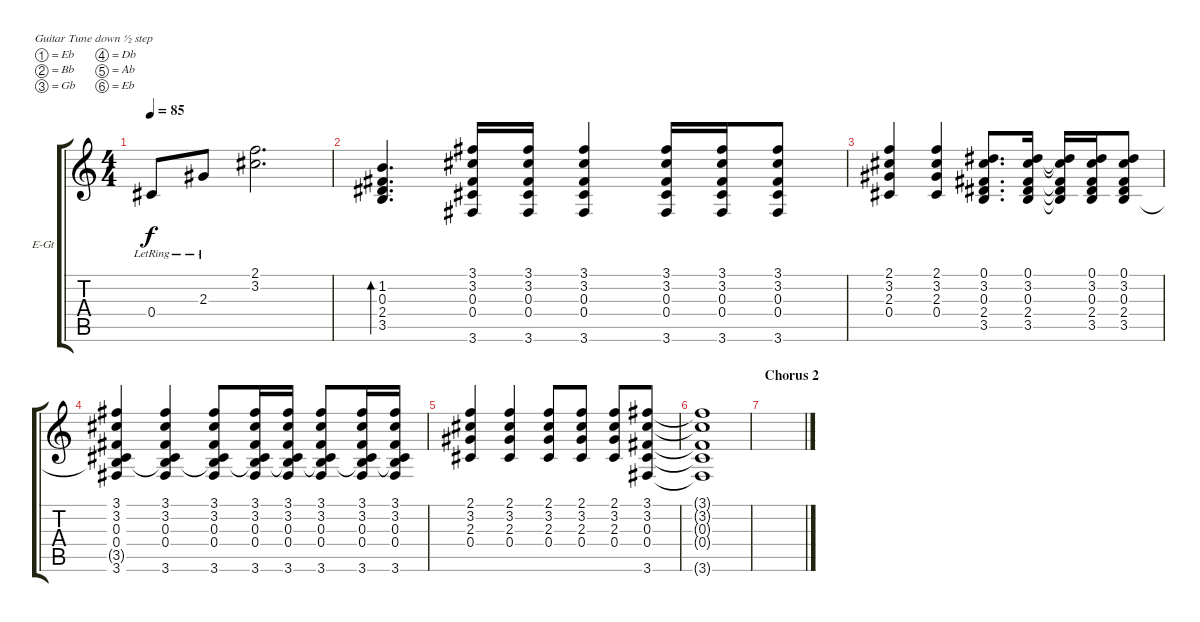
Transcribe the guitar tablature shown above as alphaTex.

\defaultSystemsLayout 4
\bracketExtendMode groupsimilarinstruments
\firstSystemTrackNameOrientation horizontal
\otherSystemsTrackNameOrientation horizontal
\track ("Izzy Clean" "E-Gt") {instrument electricguitarclean}
\staff {score tabs}
\tuning (Eb4 Bb3 Gb3 Db3 Ab2 Eb2)
\ts (4 4)
\tempo 85
\clef g2
\ks c
0.4{lr}.8{dy f} 2.3{lr}.8 (2.1 3.2).2{d} |
(1.2 0.3 2.4 3.5).4{d bd 120} (3.1 3.2 0.3 0.4 3.6).16 (3.1 3.2 0.3 0.4 3.6).16 (3.1 3.2 0.3 0.4 3.6).4 (3.1 3.2 0.3 0.4 3.6).16 (3.1 3.2 0.3 0.4 3.6).16 (3.1 3.2 0.3 0.4 3.6).8 |
(2.1 3.2 2.3 0.4).4 (2.1 3.2 2.3 0.4).4 (0.1 3.2 0.3 2.4 3.5).8{d} (0.1 3.2 0.3 2.4 3.5).16 (0.1{t} 3.2{t} 0.3{t} 2.4{t} 3.5{t}).16 (0.1 3.2 0.3 2.4 3.5).16 (0.1 3.2 0.3 2.4 3.5).8 |
(3.1 3.2 0.3 0.4 3.6 3.5{t}).4 (3.1 3.2 0.3 0.4 3.6 3.5{t}).4 (3.1 3.2 0.3 0.4 3.6 3.5{t}).8 (3.1 3.2 0.3 0.4 3.6 3.5{t}).16 (3.1 3.2 0.3 0.4 3.6 3.5{t}).16 (3.1 3.2 0.3 0.4 3.6 3.5{t}).8 (3.1 3.2 0.3 0.4 3.6 3.5{t}).16 (3.1 3.2 0.3 0.4 3.6 3.5{t}).16 |
(2.1 3.2 2.3 0.4).4 (2.1 3.2 2.3 0.4).4 (2.1 3.2 2.3 0.4).8 (2.1 3.2 2.3 0.4).8 (2.1 3.2 2.3 0.4).8 (3.1 3.2 0.3 0.4 3.6).8 |
(3.1{t} 3.2{t} 0.3{t} 0.4{t} 3.6{t}).1 |
\section ("" "Chorus 2")
